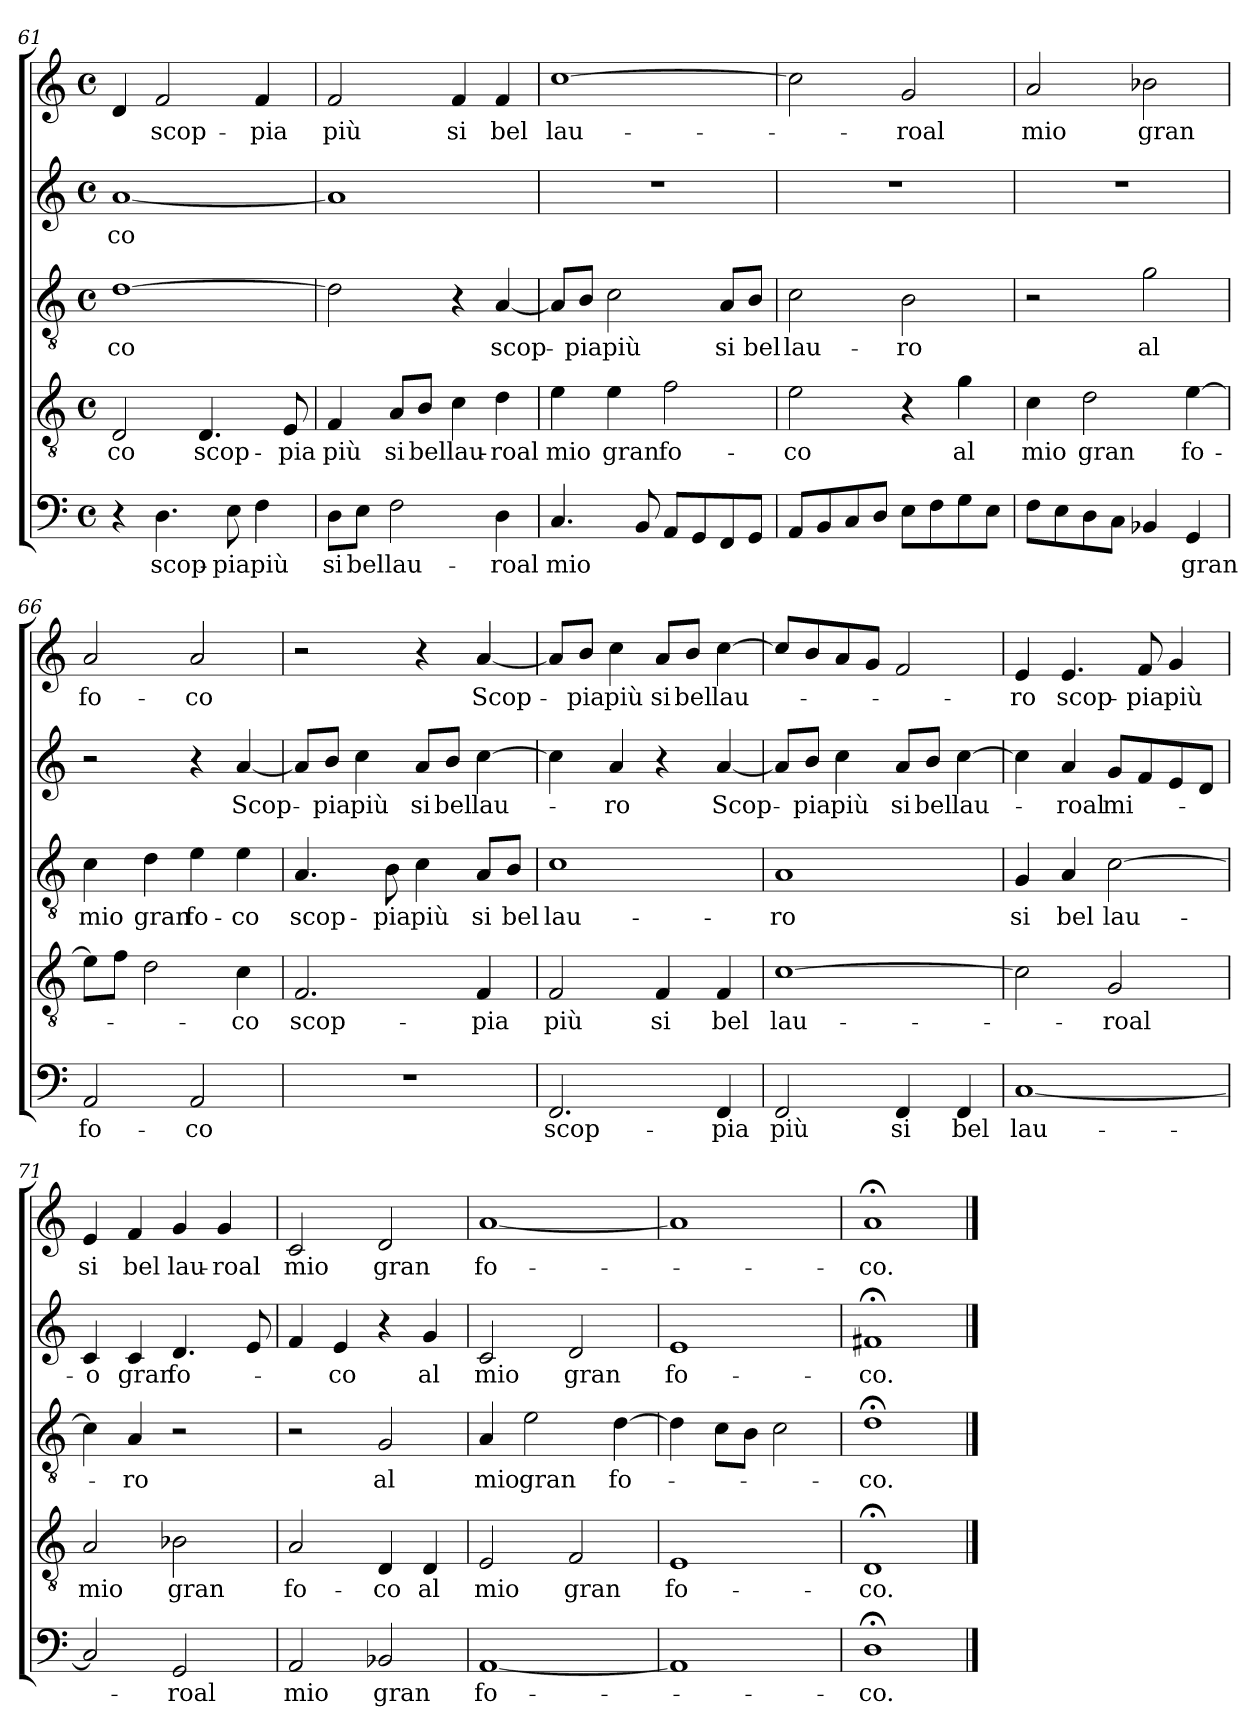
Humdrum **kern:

**kern	**text	**kern	**text	**kern	**text	**kern	**text	**kern	**text
*part5	*part5	*part4	*part4	*part3	*part3	*part2	*part2	*part1	*part1
*staff5	*staff5	*staff4	*staff4	*staff3	*staff3	*staff2	*staff2	*staff1	*staff1
!!LO:PB:g=z
*clefF4	*	*clefGv2	*	*clefGv2	*	*clefG2	*	*clefG2	*
*k[]	*	*k[]	*	*k[]	*	*k[]	*	*k[]	*
*C:	*	*C:	*	*C:	*	*C:	*	*C:	*
*M4/4	*	*M4/4	*	*M4/4	*	*M4/4	*	*M4/4	*
*met(c)	*	*met(c)	*	*met(c)	*	*met(c)	*	*met(c)	*
=61	=61	=61	=61	=61	=61	=61	=61	=61	=61
4r	.	2D/	-co	[1d	-co	[1a	-co	4d/	.
4.D\	scop-	.	.	.	.	.	.	2f/	-scop-
.	.	4.D/	scop-	.	.	.	.	.	.
8E\	-pia	.	.	.	.	.	.	.	.
4F\	più	.	.	.	.	.	.	4f/	-pia
.	.	8E/	-pia	.	.	.	.	.	.
=62	=62	=62	=62	=62	=62	=62	=62	=62	=62
8D\L	si	4F/	più	2d\]	.	1a]	.	2f/	più
8E\J	bel	.	.	.	.	.	.	.	.
2F\	lau-	8A/L	si	.	.	.	.	.	.
.	.	8B/J	bel	.	.	.	.	.	.
.	.	4c\	lau-	4r	.	.	.	4f/	si
4D\	-roal	4d\	-roal	[4A/	scop-	.	.	4f/	bel
=63	=63	=63	=63	=63	=63	=63	=63	=63	=63
4.C/	mio	4e\	mio	8A/L]	.	1r	.	[1cc	lau-
.	.	.	.	8B/J	-pia	.	.	.	.
.	.	4e\	gran	2c\	più	.	.	.	.
8BB/	.	.	.	.	.	.	.	.	.
8AA/L	.	2f\	fo-	.	.	.	.	.	.
8GG/	.	.	.	.	.	.	.	.	.
8FF/	.	.	.	8A/L	si	.	.	.	.
8GG/J	.	.	.	8B/J	bel	.	.	.	.
=64	=64	=64	=64	=64	=64	=64	=64	=64	=64
8AA/L	.	2e\	-co	2c\	lau-	1r	.	2cc\]	.
8BB/	.	.	.	.	.	.	.	.	.
8C/	.	.	.	.	.	.	.	.	.
8D/J	.	.	.	.	.	.	.	.	.
8E\L	.	4r	.	2B\	-ro	.	.	2g/	-roal
8F\	.	.	.	.	.	.	.	.	.
8G\	.	4g\	al	.	.	.	.	.	.
8E\J	.	.	.	.	.	.	.	.	.
=65	=65	=65	=65	=65	=65	=65	=65	=65	=65
8F\L	.	4c\	mio	2r	.	1r	.	2a/	mio
8E\	.	.	.	.	.	.	.	.	.
8D\	.	2d\	gran	.	.	.	.	.	.
8C\J	.	.	.	.	.	.	.	.	.
4BB-X/	.	.	.	2g\	al	.	.	2b-X\	gran
4GG/	gran	[4e\	fo-	.	.	.	.	.	.
!!LO:LB:g=z
=66	=66	=66	=66	=66	=66	=66	=66	=66	=66
2AA/	fo-	8e\L]	.	4c\	mio	2r	.	2a/	fo-
.	.	8f\J	.	.	.	.	.	.	.
.	.	2d\	.	4d\	gran	.	.	.	.
2AA/	-co	.	.	4e\	fo-	4r	.	2a/	-co
.	.	4c\	-co	4e\	-co	[4a/	Scop-	.	.
=67	=67	=67	=67	=67	=67	=67	=67	=67	=67
1r	.	2.F/	scop-	4.A/	scop-	8a/L]	.	2r	.
.	.	.	.	.	.	8b/J	-pia	.	.
.	.	.	.	.	.	4cc\	più	.	.
.	.	.	.	8B\	-pia	.	.	.	.
.	.	.	.	4c\	più	8a/L	si	4r	.
.	.	.	.	.	.	8b/J	bel	.	.
.	.	4F/	-pia	8A/L	si	[4cc\	lau-	[4a/	Scop-
.	.	.	.	8B/J	bel	.	.	.	.
=68	=68	=68	=68	=68	=68	=68	=68	=68	=68
2.FF/	scop-	2F/	più	1c	lau-	4cc\]	.	8a/L]	.
.	.	.	.	.	.	.	.	8b/J	-pia
.	.	.	.	.	.	4a/	-ro	4cc\	più
.	.	4F/	si	.	.	4r	.	8a/L	si
.	.	.	.	.	.	.	.	8b/J	bel
4FF/	-pia	4F/	bel	.	.	[4a/	Scop-	[4cc\	lau-
=69	=69	=69	=69	=69	=69	=69	=69	=69	=69
2FF/	più	[1c	lau-	1A	-ro	8a/L]	.	8cc/L]	.
.	.	.	.	.	.	8b/J	-pia	8b/	.
.	.	.	.	.	.	4cc\	più	8a/	.
.	.	.	.	.	.	.	.	8g/J	.
4FF/	si	.	.	.	.	8a/L	si	2f/	.
.	.	.	.	.	.	8b/J	bel	.	.
4FF/	bel	.	.	.	.	[4cc\	lau-	.	.
=70	=70	=70	=70	=70	=70	=70	=70	=70	=70
[1C	lau-	2c\]	.	4G/	si	4cc\]	.	4e/	-ro
.	.	.	.	4A/	bel	4a/	-roal	4.e/	scop-
.	.	2G/	-roal	[2c\	lau-	8g/L	mi-	.	.
.	.	.	.	.	.	8f/	.	8f/	-pia
.	.	.	.	.	.	8e/	.	4g/	più
.	.	.	.	.	.	8d/J	.	.	.
!!LO:LB:g=z
=71	=71	=71	=71	=71	=71	=71	=71	=71	=71
2C/]	.	2A/	mio	4c\]	.	4c/	-o	4e/	si
.	.	.	.	4A/	-ro	4c/	gran	4f/	bel
2GG/	-roal	2B-X\	gran	2r	.	4.d/	fo-	4g/	lau-
.	.	.	.	.	.	.	.	4g/	-roal
.	.	.	.	.	.	8e/	.	.	.
=72	=72	=72	=72	=72	=72	=72	=72	=72	=72
2AA/	mio	2A/	fo-	2r	.	4f/	.	2c/	mio
.	.	.	.	.	.	4e/	-co	.	.
2BB-X/	gran	4D/	-co	2G/	al	4r	.	2d/	gran
.	.	4D/	al	.	.	4g/	al	.	.
=73	=73	=73	=73	=73	=73	=73	=73	=73	=73
[1AA	fo-	2E/	mio	4A/	mio	2c/	mio	[1a	fo-
.	.	.	.	2e\	gran	.	.	.	.
.	.	2F/	gran	.	.	2d/	gran	.	.
.	.	.	.	[4d\	fo-	.	.	.	.
=74	=74	=74	=74	=74	=74	=74	=74	=74	=74
1AA]	.	1E	fo-	4d\]	.	1e	fo-	1a]	.
.	.	.	.	8c\L	.	.	.	.	.
.	.	.	.	8B\J	.	.	.	.	.
.	.	.	.	2c\	.	.	.	.	.
=75	=75	=75	=75	=75	=75	=75	=75	=75	=75
1D;<	-co.	1D;<	-co.	1d;<	-co.	1f#X;<	-co.	1a;<	-co.
==	==	==	==	==	==	==	==	==	==
*-	*-	*-	*-	*-	*-	*-	*-	*-	*-
